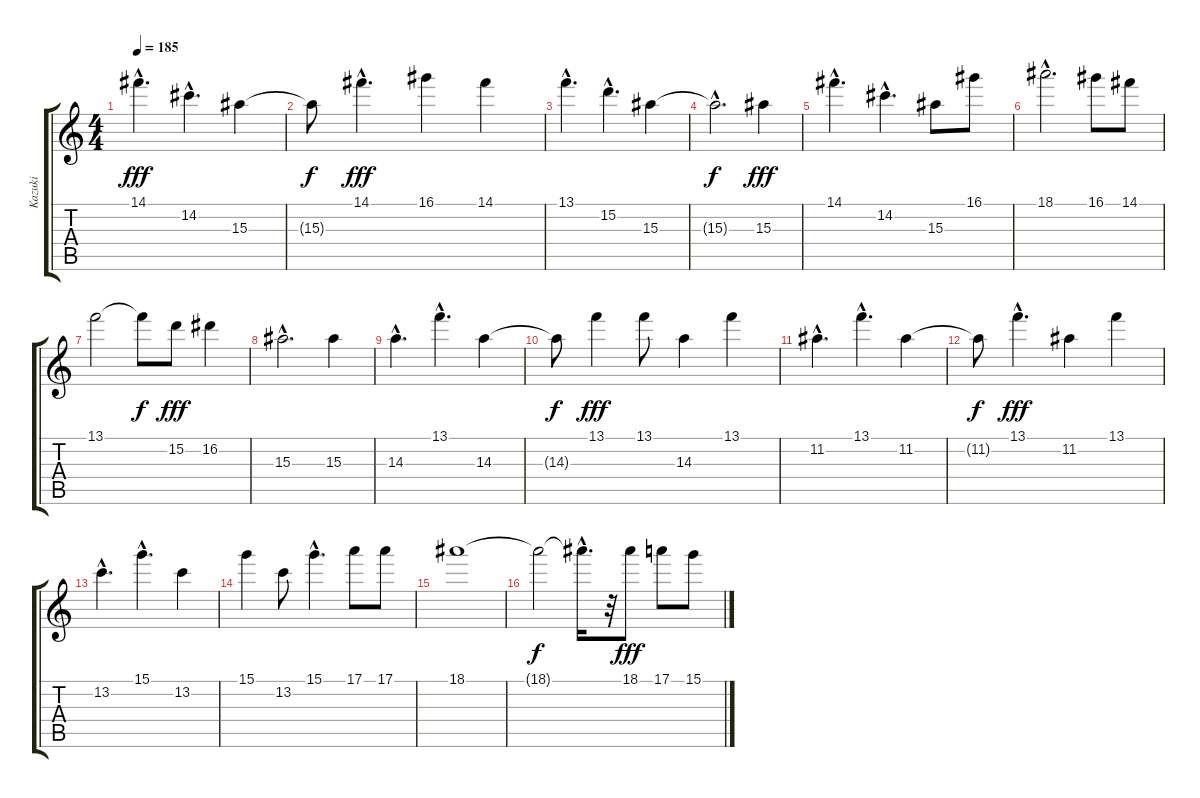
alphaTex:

\track ("Kazuki" "Kazuki") {instrument overdrivenguitar}
\staff {score tabs}
\tuning (E4 B3 G3 D3 A2 E2) {hide}
\ts (4 4)
\tempo 185
\clef g2
\ks c
14.1{hac}.4{d dy fff} 14.2{hac}.4{d} 15.3.4 |
15.3{t}.8{dy f} 14.1{hac}.4{d dy fff} 16.1.4 14.1.4 |
13.1{hac}.4{d} 15.2{hac}.4{d} 15.3.4 |
15.3{hac t}.2{d dy f} 15.3.4{dy fff} |
14.1{hac}.4{d} 14.2{hac}.4{d} 15.3.8 16.1.8 |
18.1{hac}.2{d} 16.1.8 14.1.8 |
13.1.2 13.1{t}.8{dy f} 15.2.8{dy fff} 16.2.4 |
15.3{hac}.2{d} 15.3.4 |
14.3{hac}.4{d} 13.1{hac}.4{d} 14.3.4 |
14.3{t}.8{dy f} 13.1.4{dy fff} 13.1.8 14.3.4 13.1.4 |
11.2{hac}.4{d} 13.1{hac}.4{d} 11.2.4 |
11.2{t}.8{dy f} 13.1{hac}.4{d dy fff} 11.2.4 13.1.4 |
13.2{hac}.4{d} 15.1{hac}.4{d} 13.2.4 |
15.1.4 13.2.8 15.1{hac}.4{d} 17.1.8 17.1.8 |
18.1.1 |
18.1{t}.2{dy f} 18.1{hac t}.16{d} r.32 18.1.8{dy fff} 17.1.8 15.1.8
